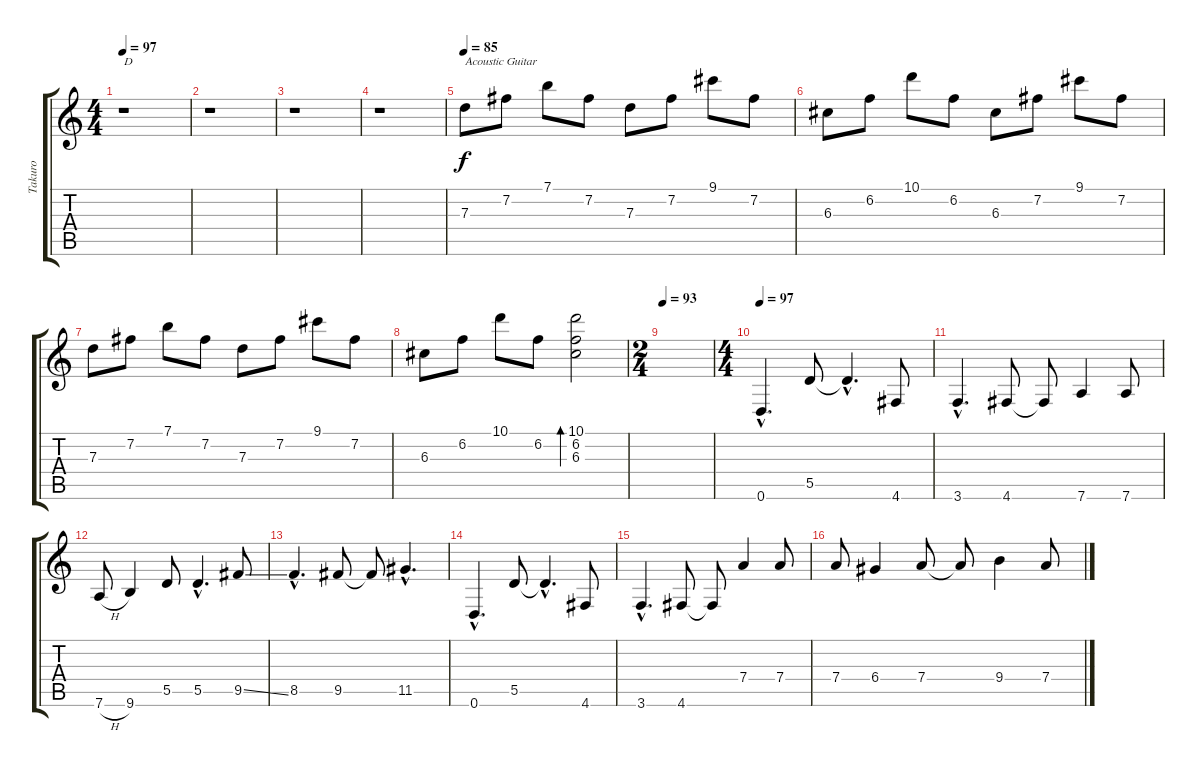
\track ("Takuro" "Takuro") {instrument overdrivenguitar}
\staff {score tabs}
\tuning (E4 B3 G3 D3 A2 D2) {hide}
\ts (4 4)
\tempo 97
\tempo 85
\tempo 97
\clef g2
\ks c
r.1{txt "D" dy f instrument overdrivenguitar} |
r.1 |
r.1 |
r.1 |
\tempo 85
7.3.8{txt "Acoustic Guitar" instrument acousticguitarsteel} 7.2.8 7.1.8 7.2.8 7.3.8 7.2.8 9.1.8 7.2.8 |
6.3.8 6.2.8 10.1.8 6.2.8 6.3.8 7.2.8 9.1.8 7.2.8 |
7.3.8 7.2.8 7.1.8 7.2.8 7.3.8 7.2.8 9.1.8 7.2.8 |
6.3.8 6.2.8 10.1.8 6.2.8 (10.1 6.2 6.3).2{bd 120} |
\ts (2 4)
\tempo 93
|
\ts (4 4)
\tempo 97
0.6{hac}.4{d instrument distortionguitar} 5.5.8 5.5{hac t}.4{d} 4.6.8 |
3.6{hac}.4{d} 4.6.8 4.6{t}.8 7.6.4 7.6.8 |
7.6{h}.8 9.6.4 5.5.8 5.5{hac}.4{d} 9.5{ss}.8 |
8.5{hac}.4{d} 9.5.8 9.5{t}.8 11.5{hac}.4{d} |
0.6{hac}.4{d} 5.5.8 5.5{hac t}.4{d} 4.6.8 |
3.6{hac}.4{d} 4.6.8 4.6{t}.8 7.4.4 7.4.8 |
7.4.8 6.4.4 7.4.8 7.4{t}.8 9.4.4 7.4.8
